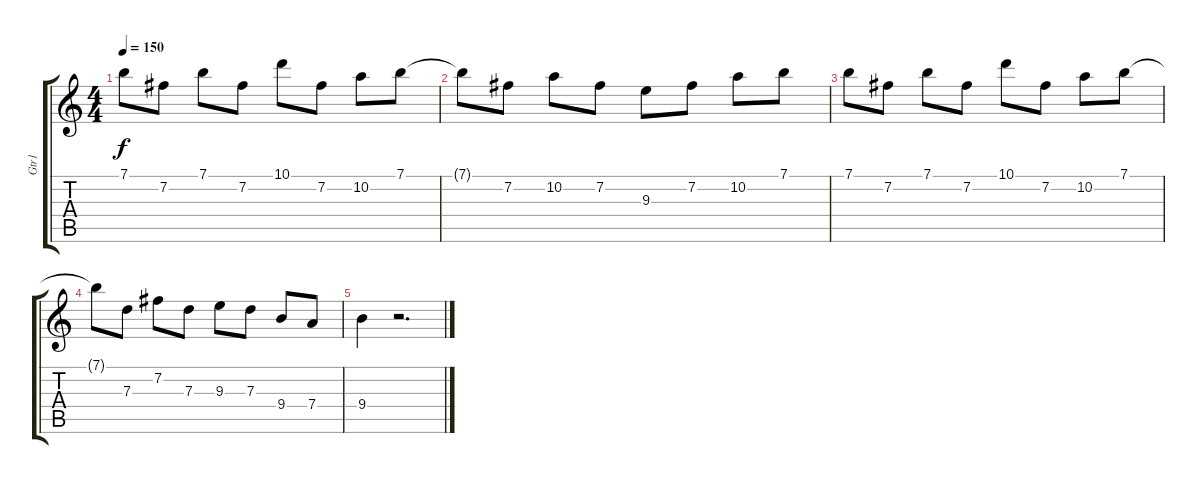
\track ("Gtr1" "Gtr1") {instrument overdrivenguitar}
\staff {score tabs}
\tuning (E4 B3 G3 D3 A2 E2) {hide}
\ts (4 4)
\tempo 150
\clef g2
\ks c
7.1.8{dy f} 7.2.8 7.1.8 7.2.8 10.1.8 7.2.8 10.2.8 7.1.8 |
7.1{t}.8 7.2.8 10.2.8 7.2.8 9.3.8 7.2.8 10.2.8 7.1.8 |
7.1.8 7.2.8 7.1.8 7.2.8 10.1.8 7.2.8 10.2.8 7.1.8 |
7.1{t}.8 7.3.8 7.2.8 7.3.8 9.3.8 7.3.8 9.4.8 7.4.8 |
9.4.4 r.2{d}
